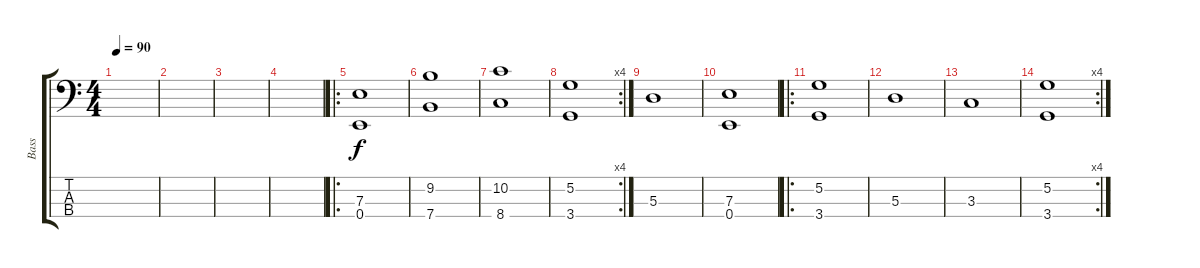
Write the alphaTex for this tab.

\track ("Bass" "Bass") {instrument electricbassfinger}
\staff {score tabs}
\tuning (G2 D2 A1 E1) {hide}
\ts (4 4)
\tempo 90
\clef f4
\ks c
|
|
|
|
\ro
(7.3 0.4).1 |
(9.2 7.4).1 |
(10.2 8.4).1 |
\rc 4
(5.2 3.4).1 |
5.3.1 |
(7.3 0.4).1 |
\ro
(5.2 3.4).1 |
5.3.1 |
3.3.1 |
\rc 4
(5.2 3.4).1
